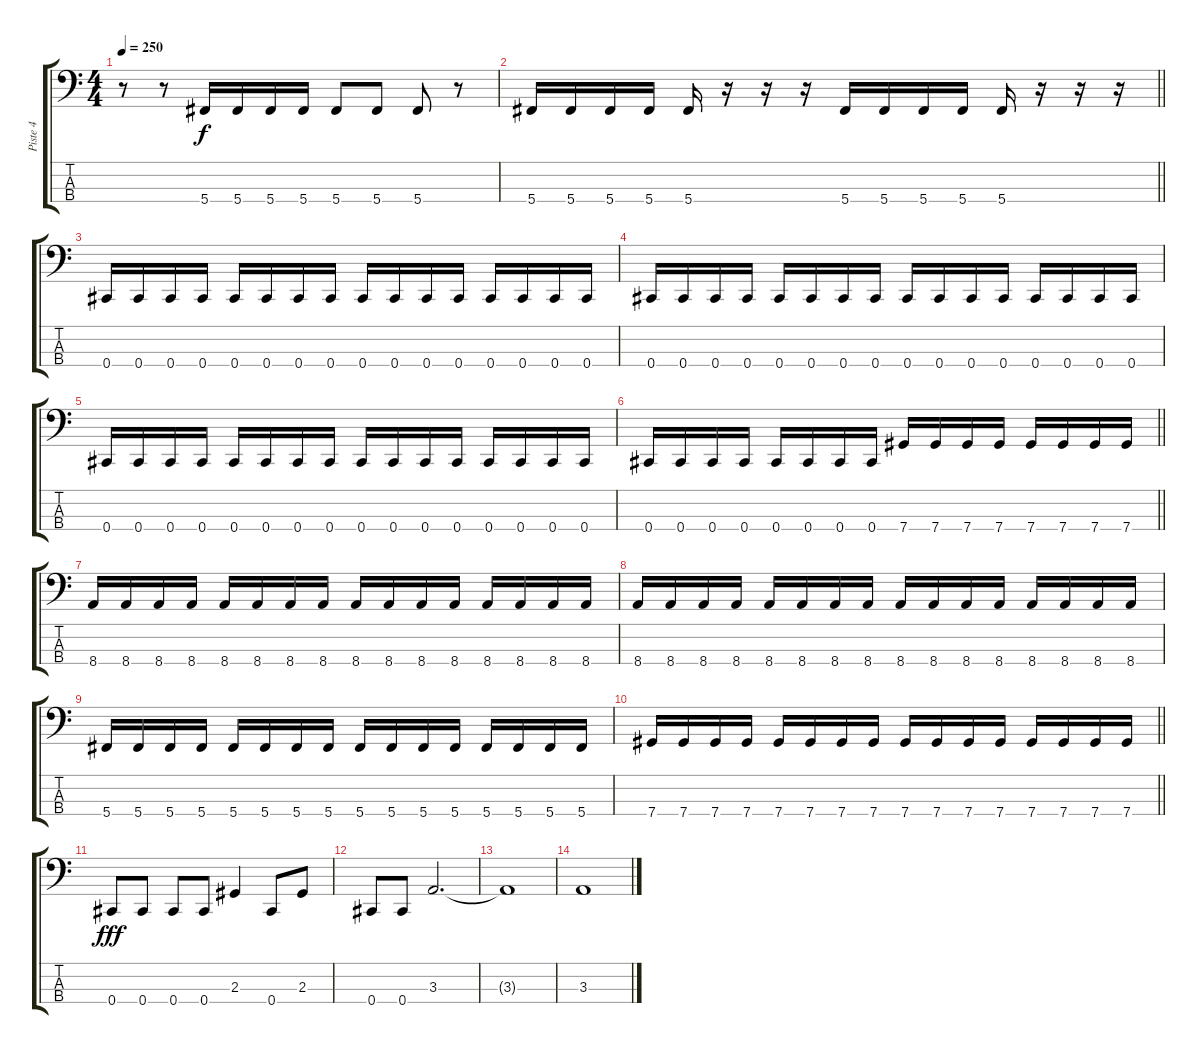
\track ("Piste 4" "Piste 4") {instrument electricbasspick}
\staff {score tabs}
\tuning (E2 B1 Gb1 Db1) {hide}
\ts (4 4)
\tempo 250
\clef f4
\ks c
r.8{dy f} r.8 5.4.16 5.4.16 5.4.16 5.4.16 5.4.8 5.4.8 5.4.8 r.8 |
\barLineRight lightlight
5.4.16 5.4.16 5.4.16 5.4.16 5.4.16 r.16 r.16 r.16 5.4.16 5.4.16 5.4.16 5.4.16 5.4.16 r.16 r.16 r.16 |
0.4.16 0.4.16 0.4.16 0.4.16 0.4.16 0.4.16 0.4.16 0.4.16 0.4.16 0.4.16 0.4.16 0.4.16 0.4.16 0.4.16 0.4.16 0.4.16 |
0.4.16 0.4.16 0.4.16 0.4.16 0.4.16 0.4.16 0.4.16 0.4.16 0.4.16 0.4.16 0.4.16 0.4.16 0.4.16 0.4.16 0.4.16 0.4.16 |
0.4.16 0.4.16 0.4.16 0.4.16 0.4.16 0.4.16 0.4.16 0.4.16 0.4.16 0.4.16 0.4.16 0.4.16 0.4.16 0.4.16 0.4.16 0.4.16 |
\barLineRight lightlight
0.4.16 0.4.16 0.4.16 0.4.16 0.4.16 0.4.16 0.4.16 0.4.16 7.4.16 7.4.16 7.4.16 7.4.16 7.4.16 7.4.16 7.4.16 7.4.16 |
8.4.16 8.4.16 8.4.16 8.4.16 8.4.16 8.4.16 8.4.16 8.4.16 8.4.16 8.4.16 8.4.16 8.4.16 8.4.16 8.4.16 8.4.16 8.4.16 |
8.4.16 8.4.16 8.4.16 8.4.16 8.4.16 8.4.16 8.4.16 8.4.16 8.4.16 8.4.16 8.4.16 8.4.16 8.4.16 8.4.16 8.4.16 8.4.16 |
5.4.16 5.4.16 5.4.16 5.4.16 5.4.16 5.4.16 5.4.16 5.4.16 5.4.16 5.4.16 5.4.16 5.4.16 5.4.16 5.4.16 5.4.16 5.4.16 |
\barLineRight lightlight
7.4.16 7.4.16 7.4.16 7.4.16 7.4.16 7.4.16 7.4.16 7.4.16 7.4.16 7.4.16 7.4.16 7.4.16 7.4.16 7.4.16 7.4.16 7.4.16 |
0.4.8{dy fff} 0.4.8 0.4.8 0.4.8 2.3.4 0.4.8 2.3.8 |
0.4.8 0.4.8 3.3.2{d} |
3.3{t}.1 |
3.3.1
